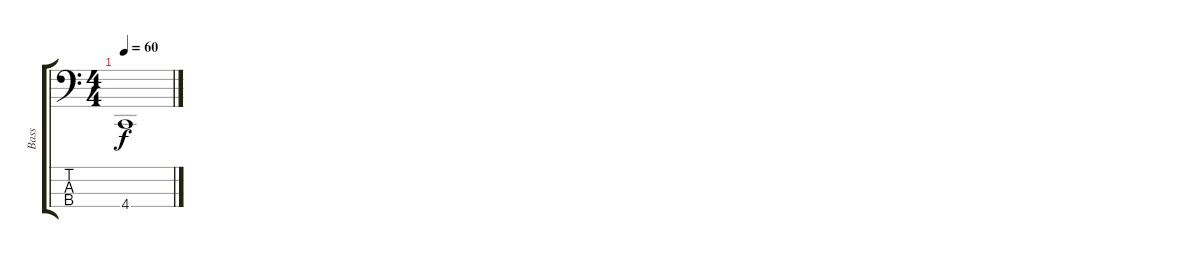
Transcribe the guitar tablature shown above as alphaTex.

\track ("Bass" "Bass") {instrument electricbasspick}
\staff {score tabs}
\tuning (B1 Gb1 Db1 Ab0) {hide}
\ts (4 4)
\tempo 60
\clef f4
\ks c
4.4{t}.1{dy f}
